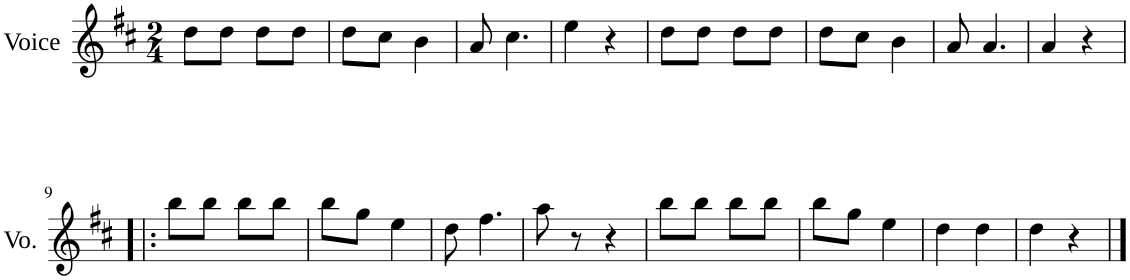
**kern
*part1
*staff1
*I"Voice
*I'Vo.
*clefG2
*k[f#c#]
*M2/4
=1
8dd\L
8dd\J
8dd\L
8dd\J
=2
8dd\L
8cc#\J
4b\
=3
8a/
4.cc#\
=4
4ee\
4r
=5
8dd\L
8dd\J
8dd\L
8dd\J
=6
8dd\L
8cc#\J
4b\
=7
8a/
4.a/
=8
4a/
4r
!!LO:LB:g=z
=9!|:
8bb\L
8bb\J
8bb\L
8bb\J
=10
8bb\L
8gg\J
4ee\
=11
8dd\
4.ff#\
=12
8aa\
8r
4r
=13
8bb\L
8bb\J
8bb\L
8bb\J
=14
8bb\L
8gg\J
4ee\
=15
4dd\
4dd\
=16
4dd\
4r
==
*-
